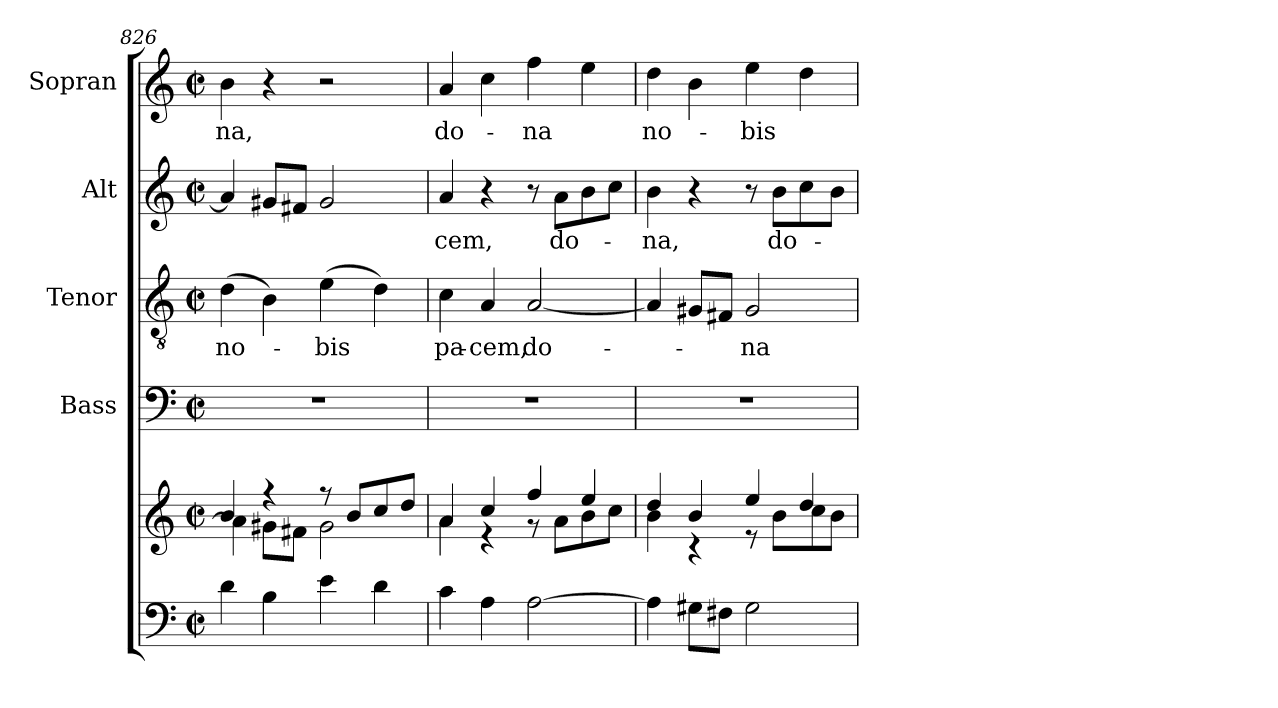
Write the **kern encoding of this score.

**kern	**kern	**kern	**kern	**text	**kern	**text	**kern	**text
*part5	*part5	*part4	*part3	*part3	*part2	*part2	*part1	*part1
*staff6	*staff5	*staff4	*staff3	*staff3	*staff2	*staff2	*staff1	*staff1
*	*	*I"Bass	*I"Tenor	*	*I"Alt	*	*I"Sopran	*
*	*	*I'B.	*I'T.	*	*I'A.	*	*I'S.	*
!!LO:LB:g=z
*clefF4	*clefG2	*clefF4	*clefGv2	*	*clefG2	*	*clefG2	*
*k[]	*k[]	*k[]	*k[]	*	*k[]	*	*k[]	*
*C:	*C:	*C:	*C:	*	*C:	*	*C:	*
*M2/2	*M2/2	*M2/2	*M2/2	*	*M2/2	*	*M2/2	*
*met(c|)	*met(c|)	*met(c|)	*met(c|)	*	*met(c|)	*	*met(c|)	*
=826	=826	=826	=826	=826	=826	=826	=826	=826
*	*^	*	*	*	*	*	*	*
!	!	!	!	!	!LO:LY:b	!	!	!	!LO:LY:b
4d\	4b/	4a\]	1r	(>4d\	no-	4a/]	.	4b\	-na,
4B\	4rff	8g#X\L	.	4B\)	.	8g#X/L	.	4r	.
.	.	8f#X\J	.	.	.	8f#X/J	.	.	.
!	!	!	!	!	!LO:LY:b	!	!	!	!
4e\	8ree	2g#\	.	(>4e\	-bis	2g#/	.	2r	.
.	8b/L	.	.	.	.	.	.	.	.
4d\	8cc/	.	.	4d\)	.	.	.	.	.
.	8dd/J	.	.	.	.	.	.	.	.
=827	=827	=827	=827	=827	=827	=827	=827	=827	=827
!	!	!	!	!	!LO:LY:b	!	!LO:LY:b	!	!LO:LY:b
4c\	4a/	4a\	1r	4c\	pa-	4a/	-cem,	4a/	do-
!	!	!	!	!	!LO:LY:b	!	!	!	!
4A\	4cc/	4re	.	4A/	-cem,	4r	.	4cc\	.
!	!	!	!	!	!LO:LY:b	!	!	!	!LO:LY:b
[2A\	4ff/	8rf	.	[2A/	do-	8r	.	4ff\	-na
!	!	!	!	!	!	!	!LO:LY:b	!	!
.	.	8a\L	.	.	.	8a\L	do-	.	.
.	4ee/	8b\	.	.	.	8b\	.	4ee\	.
.	.	8cc\J	.	.	.	8cc\J	.	.	.
=828	=828	=828	=828	=828	=828	=828	=828	=828	=828
!	!	!	!	!	!	!	!LO:LY:b	!	!LO:LY:b
4A\]	4dd/	4b\	1r	4A/]	.	4b\	-na,	4dd\	no-
8G#X\L	4b/	4rc	.	8G#X/L	.	4r	.	4b\	.
8F#X\J	.	.	.	8F#X/J	.	.	.	.	.
!	!	!	!	!	!LO:LY:b	!	!	!	!LO:LY:b
2G#\	4ee/	8re	.	2G#/	-na	8r	.	4ee\	-bis
!	!	!	!	!	!	!	!LO:LY:b	!	!
.	.	8b\L	.	.	.	8b\L	do-	.	.
.	4dd/	8cc\	.	.	.	8cc\	.	4dd\	.
.	.	8b\J	.	.	.	8b\J	.	.	.
*	*v	*v	*	*	*	*	*	*	*
=	=	=	=	=	=	=	=	=
*-	*-	*-	*-	*-	*-	*-	*-	*-
